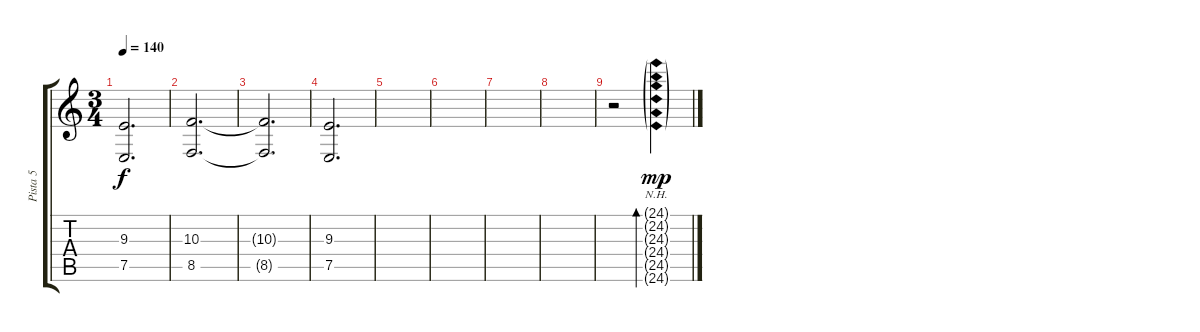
\track ("Pista 5" "Pista 5") {instrument pad4choir}
\staff {score tabs}
\tuning (E4 B3 G3 D3 A2 E2) {hide}
\ts (3 4)
\tempo 140
\clef g2
\ks c
(9.3{t} 7.5{t}).2{d dy f} |
(10.3 8.5).2{d} |
(10.3{t} 8.5{t}).2{d} |
(9.3 7.5).2{d} |
|
|
|
|
r.2 (24.1{nh g} 24.2{nh g} 24.3{nh g} 24.4{nh g} 24.5{nh g} 24.6{nh g}).4{bd 480 dy mp instrument tinklebell}
